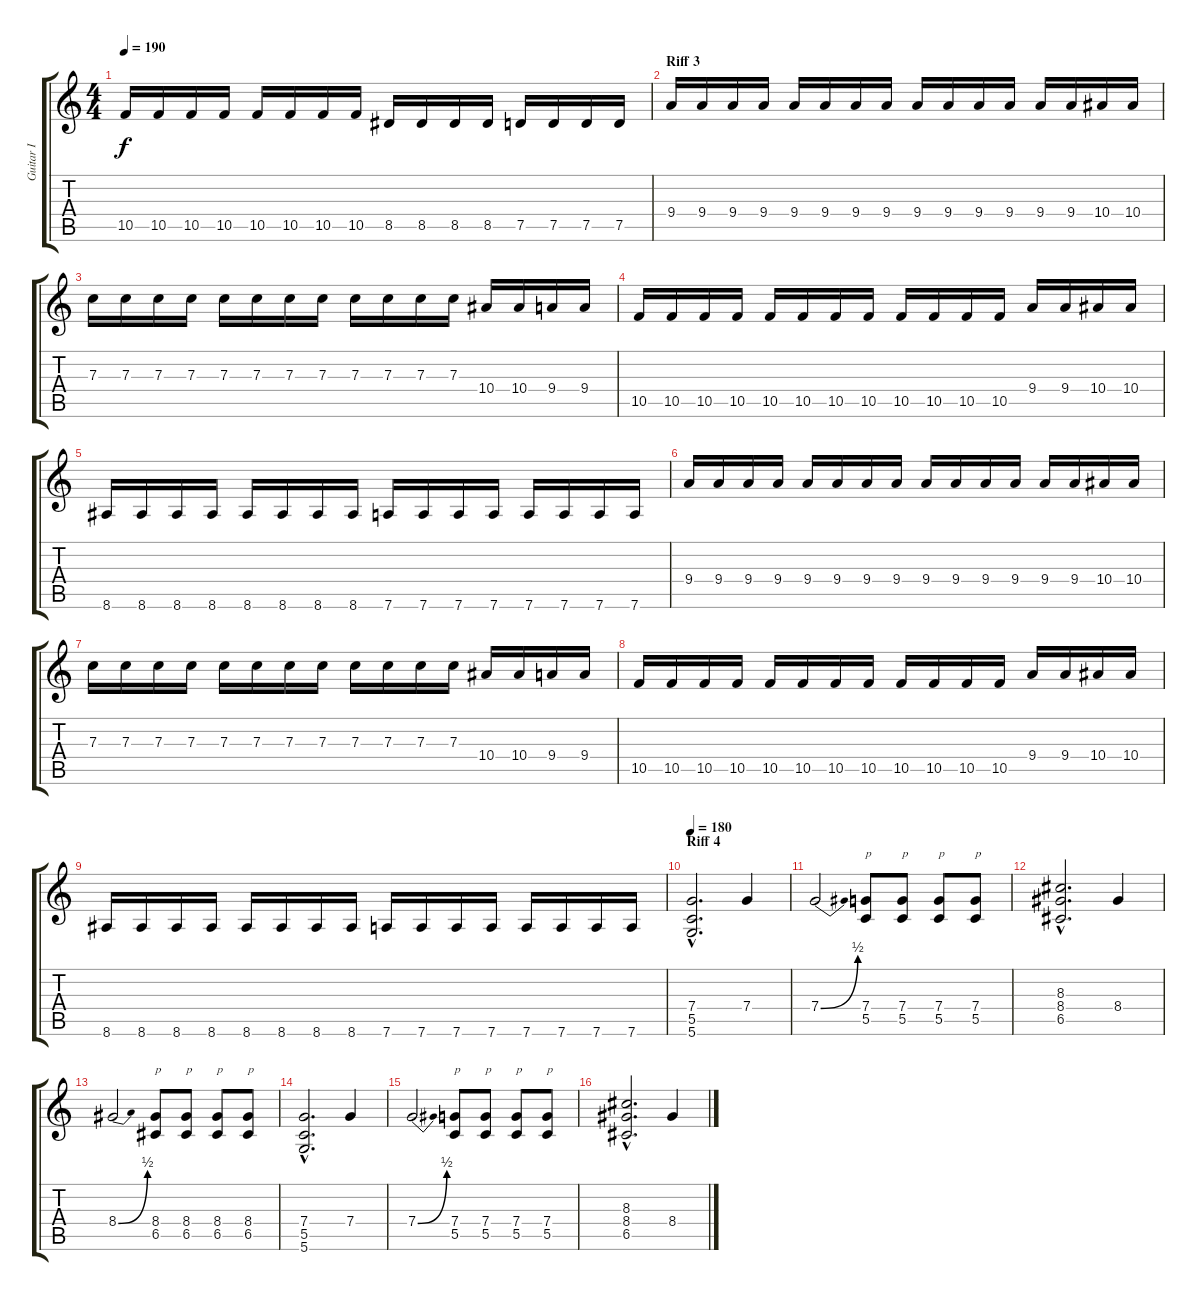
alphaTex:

\track ("Guitar I" "Guitar I") {instrument distortionguitar}
\staff {score tabs}
\tuning (D4 A3 F3 C3 G2 D2) {hide}
\ts (4 4)
\tempo 190
\clef g2
\ks c
10.5.16{dy f} 10.5.16 10.5.16 10.5.16 10.5.16 10.5.16 10.5.16 10.5.16 8.5.16 8.5.16 8.5.16 8.5.16 7.5.16 7.5.16 7.5.16 7.5.16 |
\section ("" "Riff 3")
9.4.16 9.4.16 9.4.16 9.4.16 9.4.16 9.4.16 9.4.16 9.4.16 9.4.16 9.4.16 9.4.16 9.4.16 9.4.16 9.4.16 10.4.16 10.4.16 |
7.3.16 7.3.16 7.3.16 7.3.16 7.3.16 7.3.16 7.3.16 7.3.16 7.3.16 7.3.16 7.3.16 7.3.16 10.4.16 10.4.16 9.4.16 9.4.16 |
10.5.16 10.5.16 10.5.16 10.5.16 10.5.16 10.5.16 10.5.16 10.5.16 10.5.16 10.5.16 10.5.16 10.5.16 9.4.16 9.4.16 10.4.16 10.4.16 |
8.6.16 8.6.16 8.6.16 8.6.16 8.6.16 8.6.16 8.6.16 8.6.16 7.6.16 7.6.16 7.6.16 7.6.16 7.6.16 7.6.16 7.6.16 7.6.16 |
9.4.16 9.4.16 9.4.16 9.4.16 9.4.16 9.4.16 9.4.16 9.4.16 9.4.16 9.4.16 9.4.16 9.4.16 9.4.16 9.4.16 10.4.16 10.4.16 |
7.3.16 7.3.16 7.3.16 7.3.16 7.3.16 7.3.16 7.3.16 7.3.16 7.3.16 7.3.16 7.3.16 7.3.16 10.4.16 10.4.16 9.4.16 9.4.16 |
10.5.16 10.5.16 10.5.16 10.5.16 10.5.16 10.5.16 10.5.16 10.5.16 10.5.16 10.5.16 10.5.16 10.5.16 9.4.16 9.4.16 10.4.16 10.4.16 |
8.6.16 8.6.16 8.6.16 8.6.16 8.6.16 8.6.16 8.6.16 8.6.16 7.6.16 7.6.16 7.6.16 7.6.16 7.6.16 7.6.16 7.6.16 7.6.16 |
\section ("" "Riff 4")
\tempo 180
(7.4{hac} 5.5{hac} 5.6{hac}).2{d} 7.4.4 |
7.4{be (bend 0 0 60 2)}.2 (7.4 5.5).8{txt "p"} (7.4 5.5).8{txt "p"} (7.4 5.5).8{txt "p"} (7.4 5.5).8{txt "p"} |
(8.3{hac} 8.4{hac} 6.5{hac}).2{d} 8.4.4 |
8.4{be (bend 0 0 60 2)}.2 (8.4 6.5).8{txt "p"} (8.4 6.5).8{txt "p"} (8.4 6.5).8{txt "p"} (8.4 6.5).8{txt "p"} |
(7.4{hac} 5.5{hac} 5.6{hac}).2{d} 7.4.4 |
7.4{be (bend 0 0 60 2)}.2 (7.4 5.5).8{txt "p"} (7.4 5.5).8{txt "p"} (7.4 5.5).8{txt "p"} (7.4 5.5).8{txt "p"} |
(8.3{hac} 8.4{hac} 6.5{hac}).2{d} 8.4.4
